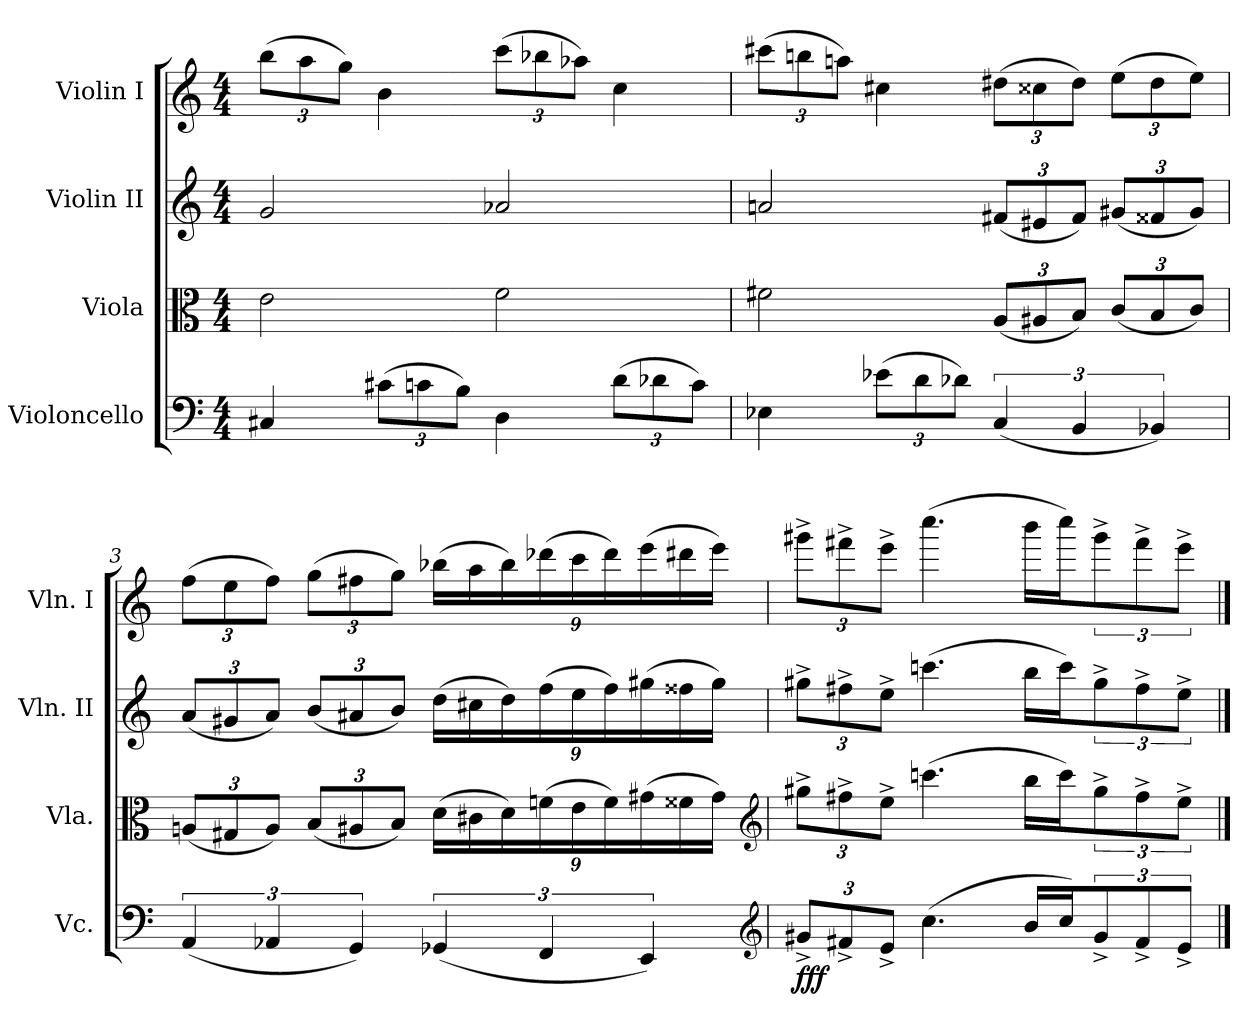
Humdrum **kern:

**kern	**dynam	**kern	**kern	**kern
*part4	*part4	*part3	*part2	*part1
*staff4	*staff4	*staff3	*staff2	*staff1
*I"Violoncello	*	*I"Viola	*I"Violin II	*I"Violin I
*I'Vc.	*	*I'Vla.	*I'Vln. II	*I'Vln. I
*clefF4	*	*clefC3	*clefG2	*clefG2
*k[]	*	*k[]	*k[]	*k[]
*M4/4	*	*M4/4	*M4/4	*M4/4
=1	=1	=1	=1	=1
4C#X	.	2e	2g	(>12bbL
.	.	.	.	12aa
.	.	.	.	12ggJ)
(>12c#XL	.	.	.	4b
12cn	.	.	.	.
12BJ)	.	.	.	.
4D	.	2f	2a-X	(>12cccL
.	.	.	.	12bb-X
.	.	.	.	12aa-XJ)
(>12dL	.	.	.	4cc
12d-X	.	.	.	.
12cJ)	.	.	.	.
=2	=2	=2	=2	=2
4E-X	.	2f#X	2an	(>12ccc#XL
.	.	.	.	12bbn
.	.	.	.	12aanJ)
(>12e-XL	.	.	.	4cc#X
12d	.	.	.	.
12d-XJ)	.	.	.	.
(<6C	.	(<12AL	(<12f#XL	(>12dd#XL
.	.	12A#X	12e#X	12cc##X
6BB	.	12BJ)	12f#J)	12dd#J)
.	.	(<12cL	(<12g#XL	(>12eeL
6BB-X)	.	12B	12f##X	12dd#
.	.	12cJ)	12g#J)	12eeJ)
=3	=3	=3	=3	=3
(<6AA	.	(<12AnL	(<12aL	(>12ffL
.	.	12G#X	12g#X	12ee
6AA-X	.	12AJ)	12aJ)	12ffJ)
.	.	(<12BL	(<12bL	(>12ggL
6GG)	.	12A#X	12a#X	12ff#X
.	.	12BJ)	12bJ)	12ggJ)
(<6GG-X	.	(>18dLL	(>18ddLL	(>18bb-XLL
.	.	18c#X	18cc#X	18aa
.	.	18d)	18dd)	18bb-)
6FF	.	(>18fn	(>18ff	(>18ddd-X
.	.	18e	18ee	18ccc
.	.	18f)	18ff)	18ddd-)
6EE)	.	(>18g#X	(>18gg#X	(>18eee
.	.	18f##X	18ff##X	18ddd#X
.	.	18g#JJ)	18gg#JJ)	18eeeJJ)
*clefG2	*	*clefG2	*	*
=4	=4	=4	=4	=4
12g#X^L	fff	12gg#X^L	12gg#X^L	12ggg#X^L
12f#X^	.	12ff#X^	12ff#X^	12fff#X^
12e^J	.	12ee^J	12ee^J	12eee^J
(>4.cc	.	(>4.cccn	(>4.cccn	(>4.cccc
16bLL	.	16bbLL	16bbLL	16bbbLL
16ccJ)	.	16cccJ)	16cccJ)	16ccccJ)
12g#^	.	12gg#^	12gg#^	12ggg#^
12f#^	.	12ff#^	12ff#^	12fff#^
12e^J	.	12ee^J	12ee^J	12eee^J
==	==	==	==	==
*-	*-	*-	*-	*-
